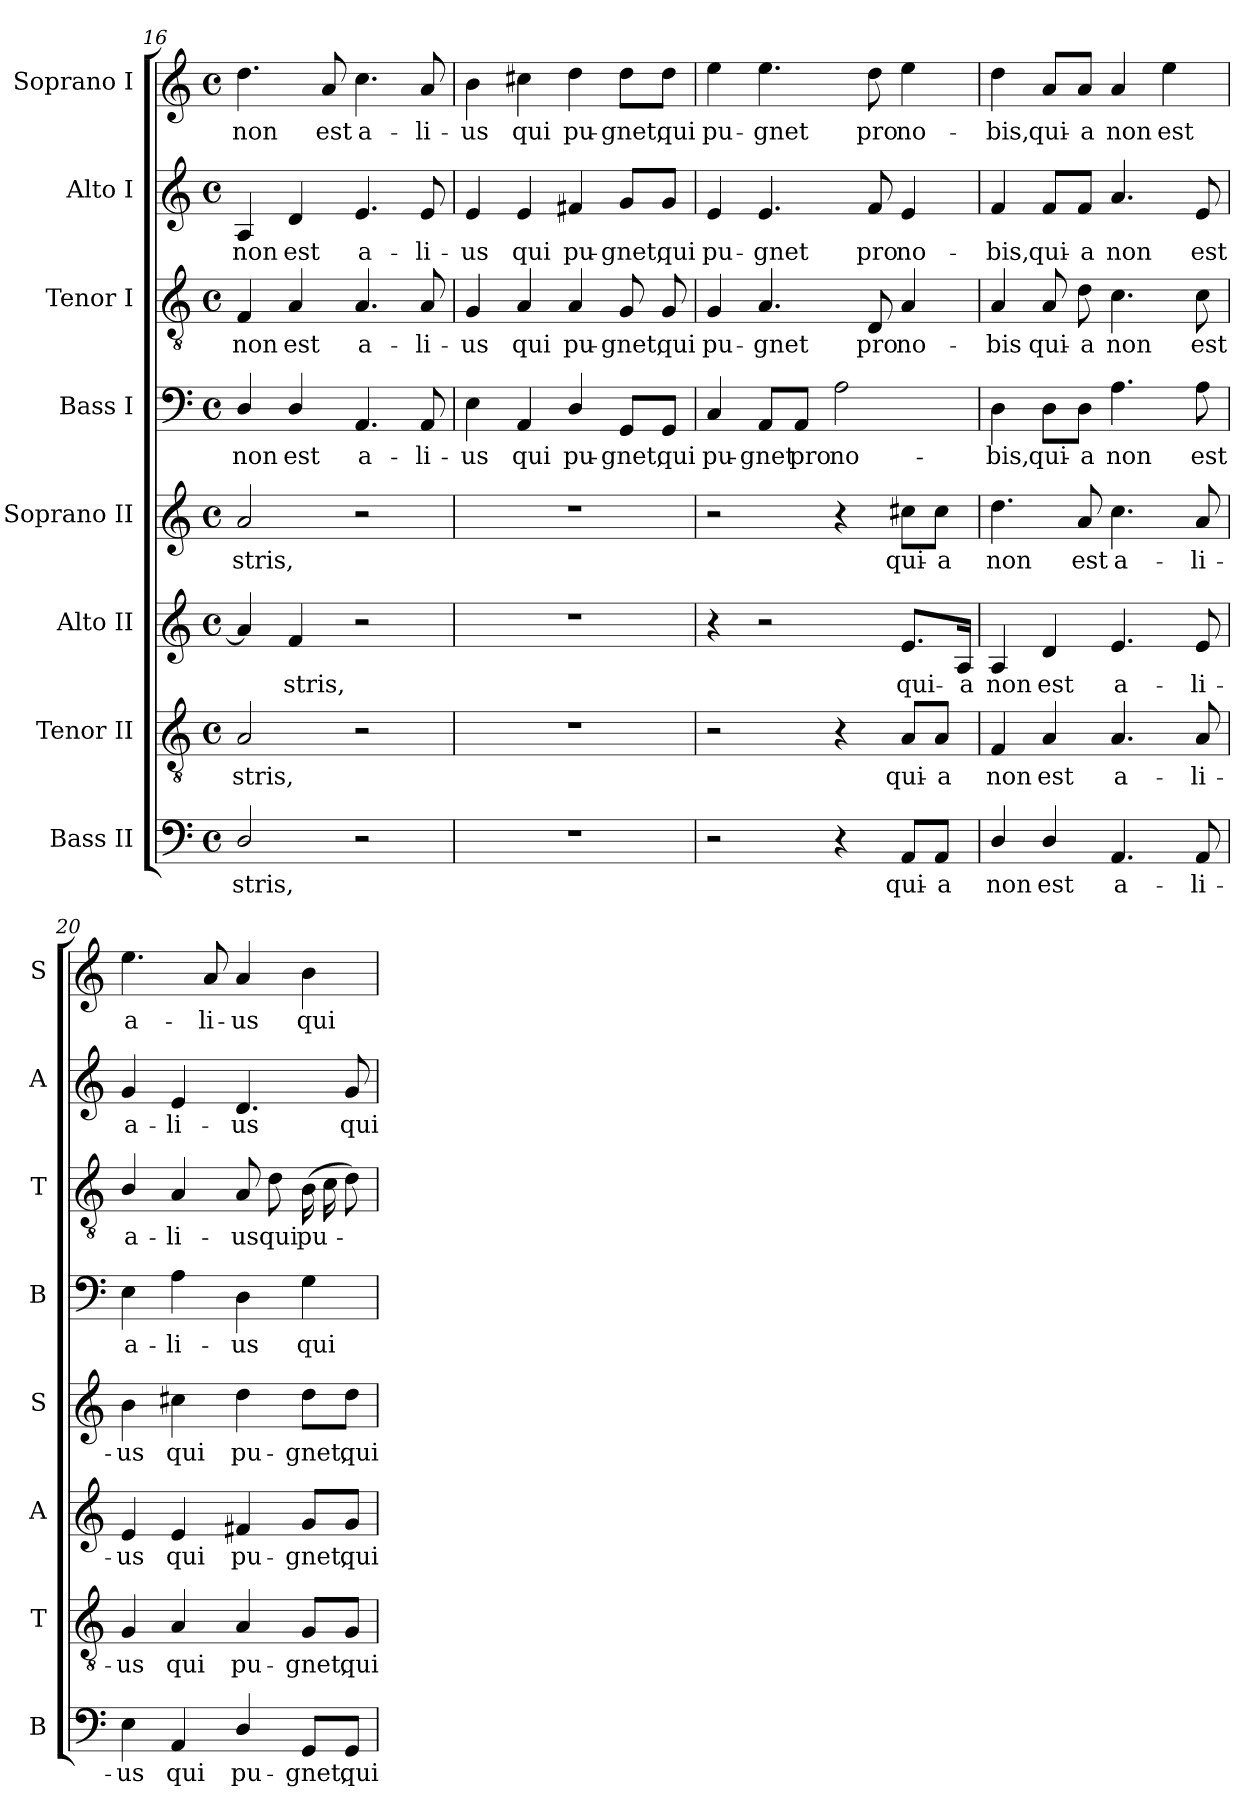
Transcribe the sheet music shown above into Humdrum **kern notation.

**kern	**text	**kern	**text	**kern	**text	**kern	**text	**kern	**text	**kern	**text	**kern	**text	**kern	**text
*part8	*part8	*part7	*part7	*part6	*part6	*part5	*part5	*part4	*part4	*part3	*part3	*part2	*part2	*part1	*part1
*staff8	*staff8	*staff7	*staff7	*staff6	*staff6	*staff5	*staff5	*staff4	*staff4	*staff3	*staff3	*staff2	*staff2	*staff1	*staff1
*I"Bass II	*	*I"Tenor II	*	*I"Alto II	*	*I"Soprano II	*	*I"Bass I	*	*I"Tenor I	*	*I"Alto I	*	*I"Soprano I	*
*I'B	*	*I'T	*	*I'A	*	*I'S	*	*I'B	*	*I'T	*	*I'A	*	*I'S	*
!!LO:LB:g=z
*clefF4	*	*clefGv2	*	*clefG2	*	*clefG2	*	*clefF4	*	*clefGv2	*	*clefG2	*	*clefG2	*
*k[]	*	*k[]	*	*k[]	*	*k[]	*	*k[]	*	*k[]	*	*k[]	*	*k[]	*
*C:	*	*C:	*	*C:	*	*C:	*	*C:	*	*C:	*	*C:	*	*C:	*
*M4/4	*	*M4/4	*	*M4/4	*	*M4/4	*	*M4/4	*	*M4/4	*	*M4/4	*	*M4/4	*
*met(c)	*	*met(c)	*	*met(c)	*	*met(c)	*	*met(c)	*	*met(c)	*	*met(c)	*	*met(c)	*
=16	=16	=16	=16	=16	=16	=16	=16	=16	=16	=16	=16	=16	=16	=16	=16
!	!LO:LY:b	!	!LO:LY:b	!	!	!	!LO:LY:b	!	!LO:LY:b	!	!LO:LY:b	!	!LO:LY:b	!	!LO:LY:b
2D/	-stris,	2A	stris,	4a]	.	2a	stris,	4D/	non	4F	non	4A	non	4.dd	non
!	!	!	!	!	!LO:LY:b	!	!	!	!LO:LY:b	!	!LO:LY:b	!	!LO:LY:b	!	!
.	.	.	.	4f	stris,	.	.	4D/	est	4A	est	4d	est	.	.
!	!	!	!	!	!	!	!	!	!	!	!	!	!	!	!LO:LY:b
.	.	.	.	.	.	.	.	.	.	.	.	.	.	8a	est
!	!	!	!	!	!	!	!	!	!LO:LY:b	!	!LO:LY:b	!	!LO:LY:b	!	!LO:LY:b
2r	.	2r	.	2r	.	2r	.	4.AA	a-	4.A	a-	4.e	a-	4.cc	a-
!	!	!	!	!	!	!	!	!	!LO:LY:b	!	!LO:LY:b	!	!LO:LY:b	!	!LO:LY:b
.	.	.	.	.	.	.	.	8AA	-li-	8A	-li-	8e	-li-	8a	-li-
=17	=17	=17	=17	=17	=17	=17	=17	=17	=17	=17	=17	=17	=17	=17	=17
!	!	!	!	!	!	!	!	!	!LO:LY:b	!	!LO:LY:b	!	!LO:LY:b	!	!LO:LY:b
1r	.	1r	.	1r	.	1r	.	4E	-us	4G	-us	4e	-us	4b	-us
!	!	!	!	!	!	!	!	!	!LO:LY:b	!	!LO:LY:b	!	!LO:LY:b	!	!LO:LY:b
.	.	.	.	.	.	.	.	4AA	qui	4A	qui	4e	qui	4cc#X	qui
!	!	!	!	!	!	!	!	!	!LO:LY:b	!	!LO:LY:b	!	!LO:LY:b	!	!LO:LY:b
.	.	.	.	.	.	.	.	4D/	pu-	4A	pu-	4f#X	pu-	4dd	pu-
!	!	!	!	!	!	!	!	!	!LO:LY:b	!	!LO:LY:b	!	!LO:LY:b	!	!LO:LY:b
.	.	.	.	.	.	.	.	8GG/L	-gnet,	8G	-gnet,	8g/L	-gnet,	8dd\L	-gnet,
!	!	!	!	!	!	!	!	!	!LO:LY:b	!	!LO:LY:b	!	!LO:LY:b	!	!LO:LY:b
.	.	.	.	.	.	.	.	8GG/J	qui	8G	qui	8g/J	qui	8dd\J	qui
=18	=18	=18	=18	=18	=18	=18	=18	=18	=18	=18	=18	=18	=18	=18	=18
!	!	!	!	!	!	!	!	!	!LO:LY:b	!	!LO:LY:b	!	!LO:LY:b	!	!LO:LY:b
2r	.	2r	.	4r	.	2r	.	4C	pu-	4G	pu-	4e	pu-	4ee	pu-
!	!	!	!	!	!	!	!	!	!LO:LY:b	!	!LO:LY:b	!	!LO:LY:b	!	!LO:LY:b
.	.	.	.	2r	.	.	.	8AA/L	-gnet	4.A	-gnet	4.e	-gnet	4.ee	-gnet
!	!	!	!	!	!	!	!	!	!LO:LY:b	!	!	!	!	!	!
.	.	.	.	.	.	.	.	8AA/J	pro	.	.	.	.	.	.
!	!	!	!	!	!	!	!	!	!LO:LY:b	!	!	!	!	!	!
4r	.	4r	.	.	.	4r	.	2A	no-	.	.	.	.	.	.
!	!	!	!	!	!	!	!	!	!	!	!LO:LY:b	!	!LO:LY:b	!	!LO:LY:b
.	.	.	.	.	.	.	.	.	.	8D	pro	8f	pro	8dd	pro
!	!LO:LY:b	!	!LO:LY:b	!	!LO:LY:b	!	!LO:LY:b	!	!	!	!LO:LY:b	!	!LO:LY:b	!	!LO:LY:b
8AA/L	qui-	8A/L	qui-	8.e/L	qui-	8cc#X\L	qui-	.	.	4A	no-	4e	no-	4ee	no-
!	!LO:LY:b	!	!LO:LY:b	!	!	!	!LO:LY:b	!	!	!	!	!	!	!	!
8AA/J	-a	8A/J	-a	.	.	8cc#\J	-a	.	.	.	.	.	.	.	.
!	!	!	!	!	!LO:LY:b	!	!	!	!	!	!	!	!	!	!
.	.	.	.	16A/Jk	-a	.	.	.	.	.	.	.	.	.	.
=19	=19	=19	=19	=19	=19	=19	=19	=19	=19	=19	=19	=19	=19	=19	=19
!	!LO:LY:b	!	!LO:LY:b	!	!LO:LY:b	!	!LO:LY:b	!	!LO:LY:b	!	!LO:LY:b	!	!LO:LY:b	!	!LO:LY:b
4D/	non	4F	non	4A	non	4.dd	non	4D	-bis,	4A	-bis	4f	-bis,	4dd	-bis,
!	!LO:LY:b	!	!LO:LY:b	!	!LO:LY:b	!	!	!	!LO:LY:b	!	!LO:LY:b	!	!LO:LY:b	!	!LO:LY:b
4D/	est	4A	est	4d	est	.	.	8D\L	qui-	8A	qui-	8f/L	qui-	8a/L	qui-
!	!	!	!	!	!	!	!LO:LY:b	!	!LO:LY:b	!	!LO:LY:b	!	!LO:LY:b	!	!LO:LY:b
.	.	.	.	.	.	8a	est	8D\J	-a	8d	-a	8f/J	-a	8a/J	-a
!	!LO:LY:b	!	!LO:LY:b	!	!LO:LY:b	!	!LO:LY:b	!	!LO:LY:b	!	!LO:LY:b	!	!LO:LY:b	!	!LO:LY:b
4.AA	a-	4.A	a-	4.e	a-	4.cc	a-	4.A	non	4.c	non	4.a	non	4a	non
!	!	!	!	!	!	!	!	!	!	!	!	!	!	!	!LO:LY:b
.	.	.	.	.	.	.	.	.	.	.	.	.	.	4ee	est
!	!LO:LY:b	!	!LO:LY:b	!	!LO:LY:b	!	!LO:LY:b	!	!LO:LY:b	!	!LO:LY:b	!	!LO:LY:b	!	!
8AA	-li-	8A	-li-	8e	-li-	8a	-li-	8A	est	8c	est	8e	est	.	.
=20	=20	=20	=20	=20	=20	=20	=20	=20	=20	=20	=20	=20	=20	=20	=20
!	!LO:LY:b	!	!LO:LY:b	!	!LO:LY:b	!	!LO:LY:b	!	!LO:LY:b	!	!LO:LY:b	!	!LO:LY:b	!	!LO:LY:b
4E	-us	4G	-us	4e	-us	4b	-us	4E	a-	4B/	a-	4g	a-	4.ee	a-
!	!LO:LY:b	!	!LO:LY:b	!	!LO:LY:b	!	!LO:LY:b	!	!LO:LY:b	!	!LO:LY:b	!	!LO:LY:b	!	!
4AA	qui	4A	qui	4e	qui	4cc#X	qui	4A	-li-	4A	-li-	4e	-li-	.	.
!	!	!	!	!	!	!	!	!	!	!	!	!	!	!	!LO:LY:b
.	.	.	.	.	.	.	.	.	.	.	.	.	.	8a	-li-
!	!LO:LY:b	!	!LO:LY:b	!	!LO:LY:b	!	!LO:LY:b	!	!LO:LY:b	!	!LO:LY:b	!	!LO:LY:b	!	!LO:LY:b
4D/	pu-	4A	pu-	4f#X	pu-	4dd	pu-	4D	-us	8A	-us	4.d	-us	4a	-us
!	!	!	!	!	!	!	!	!	!	!	!LO:LY:b	!	!	!	!
.	.	.	.	.	.	.	.	.	.	8d	qui	.	.	.	.
!	!LO:LY:b	!	!LO:LY:b	!	!LO:LY:b	!	!LO:LY:b	!	!LO:LY:b	!	!LO:LY:b	!	!	!	!LO:LY:b
8GG/L	-gnet,	8G/L	-gnet,	8g/L	-gnet,	8dd\L	-gnet,	4G	qui	(>16BLL	pu-	.	.	4b	qui
.	.	.	.	.	.	.	.	.	.	16c	.	.	.	.	.
!	!LO:LY:b	!	!LO:LY:b	!	!LO:LY:b	!	!LO:LY:b	!	!	!	!	!	!LO:LY:b	!	!
8GG/J	qui	8G/J	qui	8g/J	qui	8dd\J	qui	.	.	8dJ)	.	8g	qui	.	.
=	=	=	=	=	=	=	=	=	=	=	=	=	=	=	=
*-	*-	*-	*-	*-	*-	*-	*-	*-	*-	*-	*-	*-	*-	*-	*-
